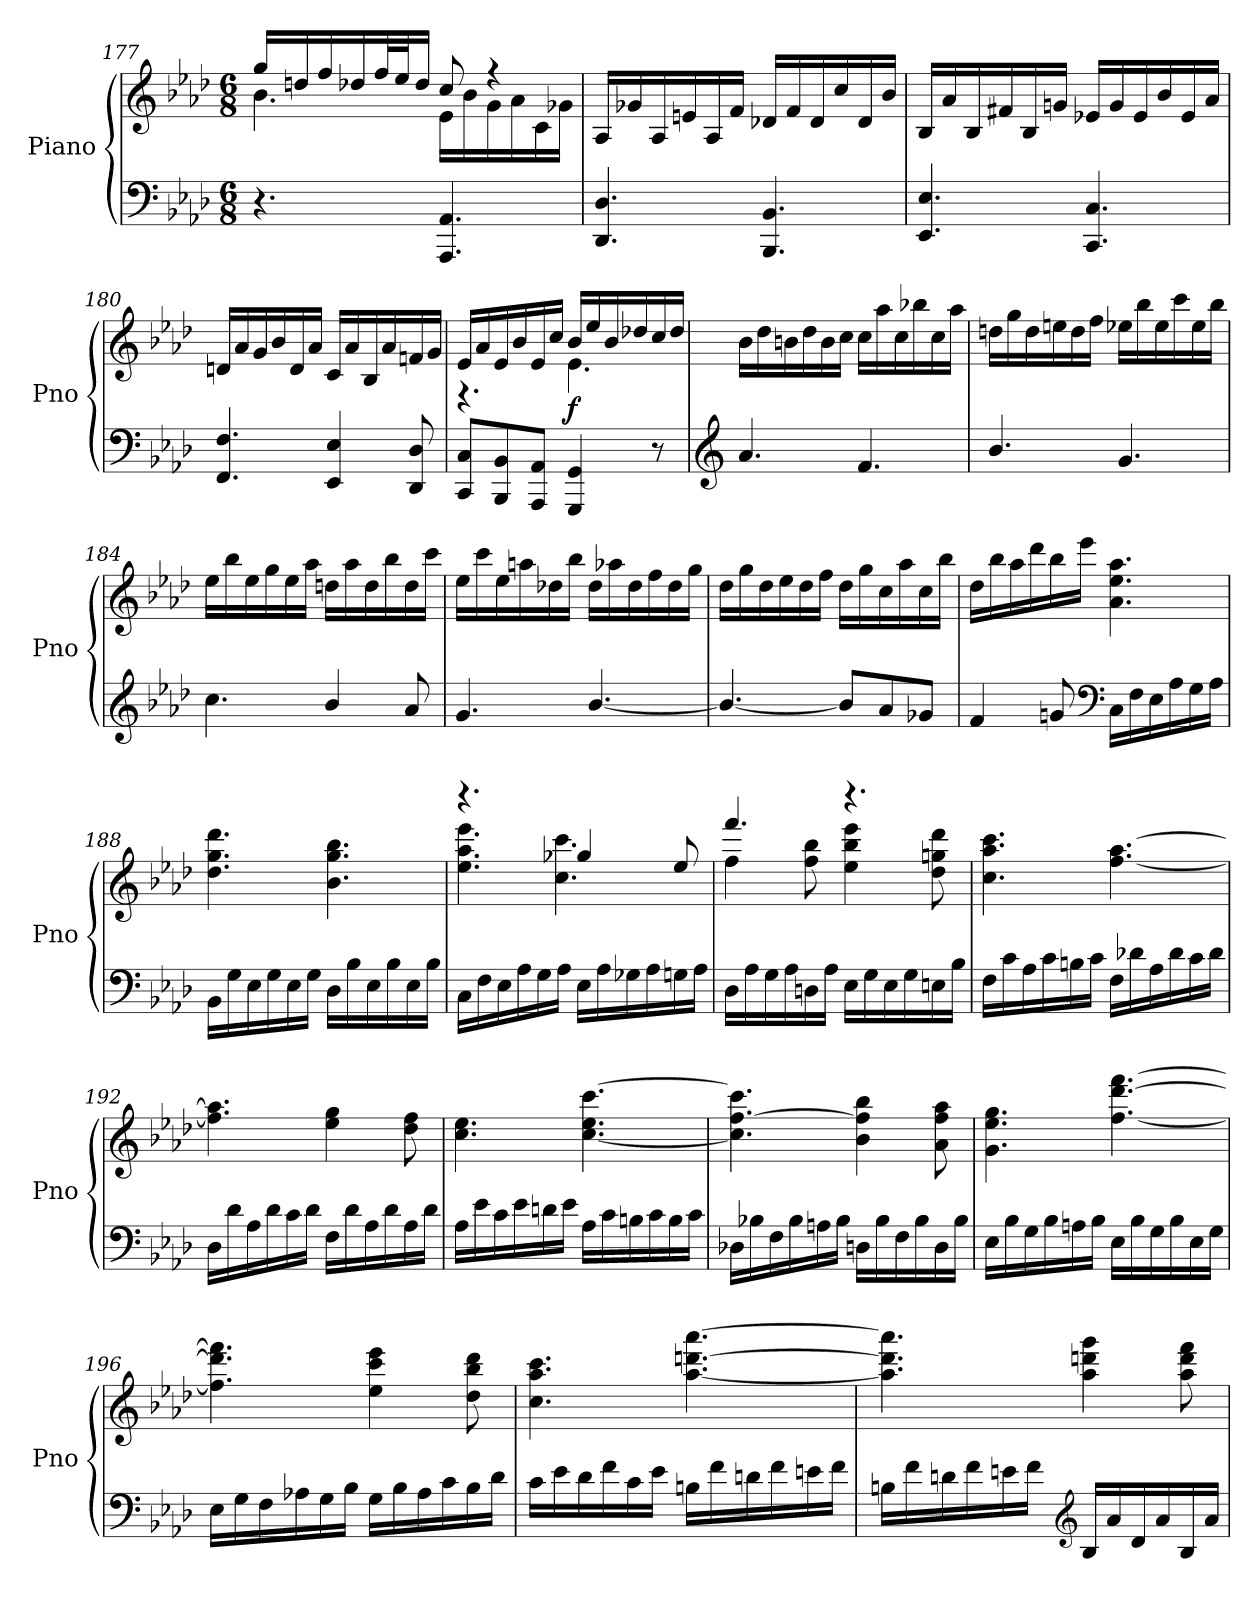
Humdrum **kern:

**kern	**kern	**dynam
*part1	*part1	*part1
*staff2	*staff1	*staff1/2
*I"Piano	*	*
*I'Pno	*	*
!!LO:PB:g=z
*clefF4	*clefG2	*
*k[b-e-a-d-]	*k[b-e-a-d-]	*
*M6/8	*M6/8	*
*MM60	*MM60	*
=177	=177	=177
*	*^	*
4.r	16gg/LL	4.b-\	.
.	16ddn/	.	.
.	16ff/	.	.
.	16dd-X/	.	.
.	32ff/L	.	.
.	32ee-/J	.	.
.	16dd-/JJ	.	.
4.AAA-/ 4.AA-/	8cc/	16e-\LL	.
.	.	16b-\	.
.	4r	16g\	.
.	.	16a-\	.
.	.	16c\	.
.	.	16g-X\JJ	.
*	*v	*v	*
=178	=178	=178
4.DD-/ 4.D-/	16A-/LL	.
.	16g-X/	.
.	16A-/	.
.	16en/	.
.	16A-/	.
.	16f/JJ	.
4.BBB-/ 4.BB-/	16d-X/LL	.
.	16f/	.
.	16d-/	.
.	16cc/	.
.	16d-/	.
.	16b-/JJ	.
=179	=179	=179
4.EE-/ 4.E-/	16B-/LL	.
.	16a-/	.
.	16B-/	.
.	16f#X/	.
.	16B-/	.
.	16gn/JJ	.
4.CC/ 4.C/	16e-X/LL	.
.	16g/	.
.	16e-/	.
.	16b-/	.
.	16e-/	.
.	16a-/JJ	.
!!LO:LB:g=z
=180	=180	=180
4.FF/ 4.F/	16dn/LL	.
.	16a-/	.
.	16g/	.
.	16b-/	.
.	16d/	.
.	16a-/JJ	.
4EE-/ 4E-/	16c/LL	.
.	16a-/	.
.	16B-/	.
.	16a-/	.
8DD-/ 8D-/	16fn/	.
.	16g/JJ	.
=181	=181	=181
*	*^	*
8CC/ 8C/L	16e-/LL	4.r	.
.	16a-/	.	.
8BBB-/ 8BB-/	16e-/	.	.
.	16b-/	.	.
8AAA-/ 8AA-/J	16e-/	.	.
.	16cc/JJ	.	.
!	!	!	!LO:DY:b
4GGG/ 4GG/	16b-/LL	4.e-\	f
.	16ee-/	.	.
.	16b-/	.	.
.	16dd-X/	.	.
8r	16cc/	.	.
.	16dd-/JJ	.	.
*	*v	*v	*
=182	=182	=182
*clefG2	*	*
4.a-/	16b-\LL	.
.	16dd-\	.
.	16bn\	.
.	16dd-\	.
.	16b\	.
.	16cc\JJ	.
4.f/	16cc\LL	.
.	16aa-\	.
.	16cc\	.
.	16bb-X\	.
.	16cc\	.
.	16aa-\JJ	.
!!LO:LB:g=z
=183	=183	=183
4.b-/	16ddn\LL	.
.	16gg\	.
.	16dd\	.
.	16een\	.
.	16dd\	.
.	16ff\JJ	.
4.g/	16ee-X\LL	.
.	16bb-\	.
.	16ee-\	.
.	16ccc\	.
.	16ee-\	.
.	16bb-\JJ	.
=184	=184	=184
4.cc\	16ee-\LL	.
.	16bb-\	.
.	16ee-\	.
.	16gg\	.
.	16ee-\	.
.	16aa-\JJ	.
4b-/	16ddn\LL	.
.	16aa-\	.
.	16dd\	.
.	16bb-\	.
8a-/	16dd\	.
.	16ccc\JJ	.
=185	=185	=185
4.g/	16ee-\LL	.
.	16ccc\	.
.	16ee-\	.
.	16aan\	.
.	16dd-X\	.
.	16bb-\JJ	.
[4.b-/	16dd-\LL	.
.	16aa-X\	.
.	16dd-\	.
.	16ff\	.
.	16dd-\	.
.	16gg\JJ	.
!!LO:LB:g=z
=186	=186	=186
4.b-/_	16dd-\LL	.
.	16gg\	.
.	16dd-\	.
.	16ee-\	.
.	16dd-\	.
.	16ff\JJ	.
8b-/L]	16dd-\LL	.
.	16gg\	.
8a-/	16cc\	.
.	16aa-\	.
8g-X/J	16cc\	.
.	16bb-\JJ	.
=187	=187	=187
4f/	16dd-\LL	.
.	16bb-\	.
.	16aa-\	.
.	16ddd-\	.
8gn/	16bb-\	.
.	16eee-\JJ	.
*clefF4	*	*
16C\LL	4.a-\ 4.ee-\ 4.aa-\	.
16F\	.	.
16E-\	.	.
16A-\	.	.
16G\	.	.
16A-\JJ	.	.
=188	=188	=188
16BB-\LL	4.dd-\ 4.gg\ 4.ddd-\	.
16G\	.	.
16E-\	.	.
16G\	.	.
16E-\	.	.
16G\JJ	.	.
16D-\LL	4.b-\ 4.gg\ 4.bb-\	.
16B-\	.	.
16E-\	.	.
16B-\	.	.
16E-\	.	.
16B-\JJ	.	.
!!LO:LB:g=z
=189	=189	=189
*	*^	*
16C\LL	4.r	4.ee-\ 4.aa-\ 4.eee-\	.
16F\	.	.	.
16E-\	.	.	.
16A-\	.	.	.
16G\	.	.	.
16A-\JJ	.	.	.
16E-\LL	4gg-X/	4.cc\ 4.ccc\	.
16A-\	.	.	.
16G-X\	.	.	.
16A-\	.	.	.
16Gn\	8ee-/	.	.
16A-\JJ	.	.	.
=190	=190	=190	=190
16D-\LL	4.fff/	4ff\	.
16A-\	.	.	.
16G\	.	.	.
16A-\	.	.	.
16Dn\	.	8ff\ 8bb-\	.
16A-\JJ	.	.	.
16E-\LL	4.r	4ee-\ 4bb-\ 4eee-\	.
16G\	.	.	.
16E-\	.	.	.
16G\	.	.	.
16En\	.	8dd-\ 8ggn\ 8ddd-\	.
16B-\JJ	.	.	.
*	*v	*v	*
=191	=191	=191
16F\LL	4.cc\ 4.aa-\ 4.ccc\	.
16c\	.	.
16A-\	.	.
16c\	.	.
16Bn\	.	.
16c\JJ	.	.
16F\LL	[4.ff\ [4.aa-\	.
16d-X\	.	.
16A-\	.	.
16d-\	.	.
16c\	.	.
16d-\JJ	.	.
!!LO:LB:g=z
=192	=192	=192
16D-\LL	4.ff\] 4.aa-\]	.
16d-\	.	.
16A-\	.	.
16d-\	.	.
16c\	.	.
16d-\JJ	.	.
16F\LL	4ee-\ 4gg\	.
16d-\	.	.
16A-\	.	.
16d-\	.	.
16A-\	8dd-\ 8ff\	.
16d-\JJ	.	.
=193	=193	=193
16A-\LL	4.cc\ 4.ee-\	.
16e-\	.	.
16c\	.	.
16e-\	.	.
16dn\	.	.
16e-\JJ	.	.
16A-\LL	[4.cc\ 4.ee-\ [4.ccc\	.
16c\	.	.
16Bn\	.	.
16c\	.	.
16B\	.	.
16c\JJ	.	.
=194	=194	=194
16D-X\LL	4.cc\] [4.ff\ 4.ccc\]	.
16B-X\	.	.
16F\	.	.
16B-\	.	.
16An\	.	.
16B-\JJ	.	.
16Dn\LL	4b-\ 4ff\] 4bb-\	.
16B-\	.	.
16F\	.	.
16B-\	.	.
16D\	8a-\ 8ff\ 8aa-\	.
16B-\JJ	.	.
!!LO:PB:g=z
=195	=195	=195
16E-\LL	4.g\ 4.ee-\ 4.gg\	.
16B-\	.	.
16G\	.	.
16B-\	.	.
16An\	.	.
16B-\JJ	.	.
16E-\LL	[4.ff\ [4.ddd-\ [4.fff\	.
16B-\	.	.
16G\	.	.
16B-\	.	.
16E-\	.	.
16G\JJ	.	.
=196	=196	=196
16E-\LL	4.ff\] 4.ddd-\] 4.fff\]	.
16G\	.	.
16F\	.	.
16A-X\	.	.
16G\	.	.
16B-\JJ	.	.
16G\LL	4ee-\ 4ccc\ 4eee-\	.
16B-\	.	.
16A-\	.	.
16c\	.	.
16B-\	8dd-\ 8bb-\ 8ddd-\	.
16d-\JJ	.	.
=197	=197	=197
16c\LL	4.cc\ 4.aa-\ 4.ccc\	.
16e-\	.	.
16d-\	.	.
16f\	.	.
16c\	.	.
16e-\JJ	.	.
16Bn\LL	[4.aa-\ [4.dddn\ [4.aaa-\	.
16f\	.	.
16dn\	.	.
16f\	.	.
16en\	.	.
16f\JJ	.	.
!!LO:LB:g=z
=198	=198	=198
16Bn\LL	4.aa-\] 4.ddd\] 4.aaa-\]	.
16f\	.	.
16dn\	.	.
16f\	.	.
16en\	.	.
16f\JJ	.	.
*clefG2	*	*
16B/LL	4aa-\ 4dddn\ 4ggg\	.
16a-/	.	.
16d/	.	.
16a-/	.	.
16B/	8aa-\ 8ddd\ 8fff\	.
16a-/JJ	.	.
=	=	=
*-	*-	*-
